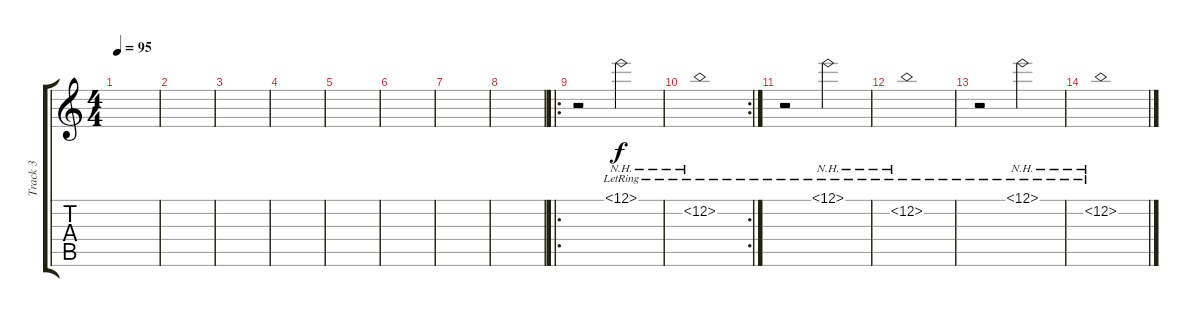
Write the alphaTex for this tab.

\track ("Track 3" "Track 3") {instrument electricguitarjazz}
\staff {score tabs}
\tuning (E4 B3 G3 D3 A2 E2) {hide}
\ts (4 4)
\tempo 95
\clef g2
\ks c
|
|
|
|
|
|
|
|
\ro
r.2 12.1{nh lr}.2 |
\rc 2
12.2{nh lr}.1 |
r.2 12.1{nh lr}.2 |
12.2{nh lr}.1 |
r.2 12.1{nh lr}.2 |
12.2{nh lr}.1
